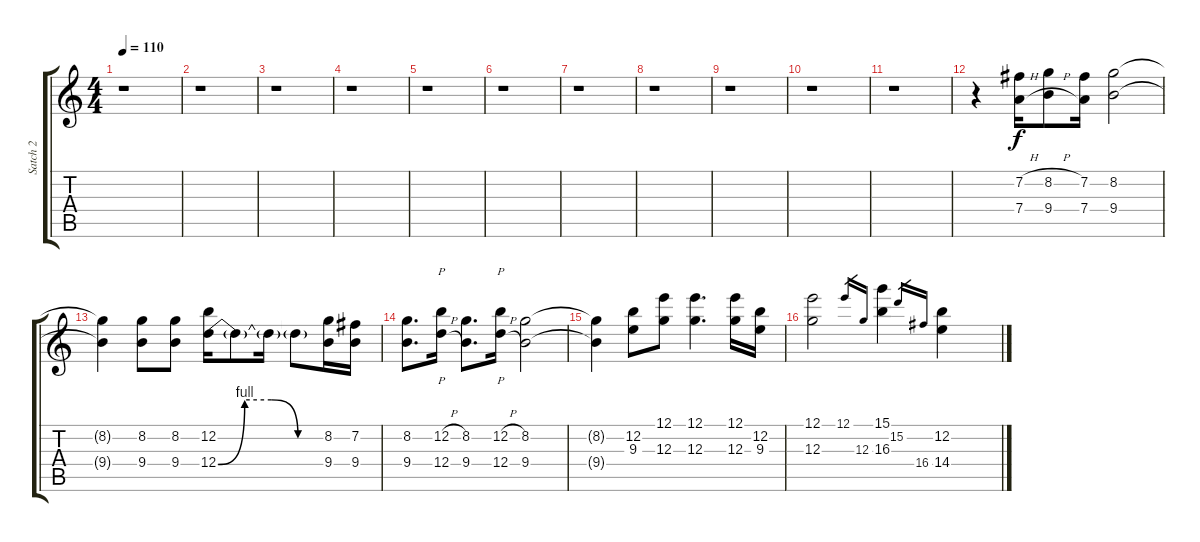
\track ("Satch 2" "Satch 2") {instrument overdrivenguitar}
\staff {score tabs}
\tuning (E4 B3 G3 D3 A2 E2) {hide}
\ts (4 4)
\tempo 110
\clef g2
\ks c
r.1{dy f instrument overdrivenguitar} |
r.1 |
r.1 |
r.1 |
r.1 |
r.1 |
r.1 |
r.1 |
r.1 |
r.1 |
r.1 |
r.4 (7.2{h} 7.4{h}).16 (8.2{h} 9.4{h}).8 (7.2 7.4).16 (8.2 9.4).2 |
(8.2{t} 9.4{t}).4 (8.2 9.4).8 (8.2 9.4).8 (12.2 12.4{be (custom 0 0 15 4 30 4 45 0 60 0)}).16 12.4{t}.8 12.4{t}.16 12.4{t}.8 (8.2 9.4).16 (7.2 9.4).16 |
(8.2 9.4).8{d} (12.2{h} 12.4{h}).16{p} (8.2 9.4).8{d} (12.2{h} 12.4{h}).16{p} (8.2 9.4).2 |
(8.2{t} 9.4{t}).4 (12.2 9.3).8 (12.1 12.3).8 (12.1 12.3).4{d} (12.1 12.3).16 (12.2 9.3).16 |
(12.1 12.3).2 12.1.16{gr} 12.3.16{gr} (15.1 16.3).4 15.2.16{gr} 16.4.16{gr} (12.2 14.4).4
